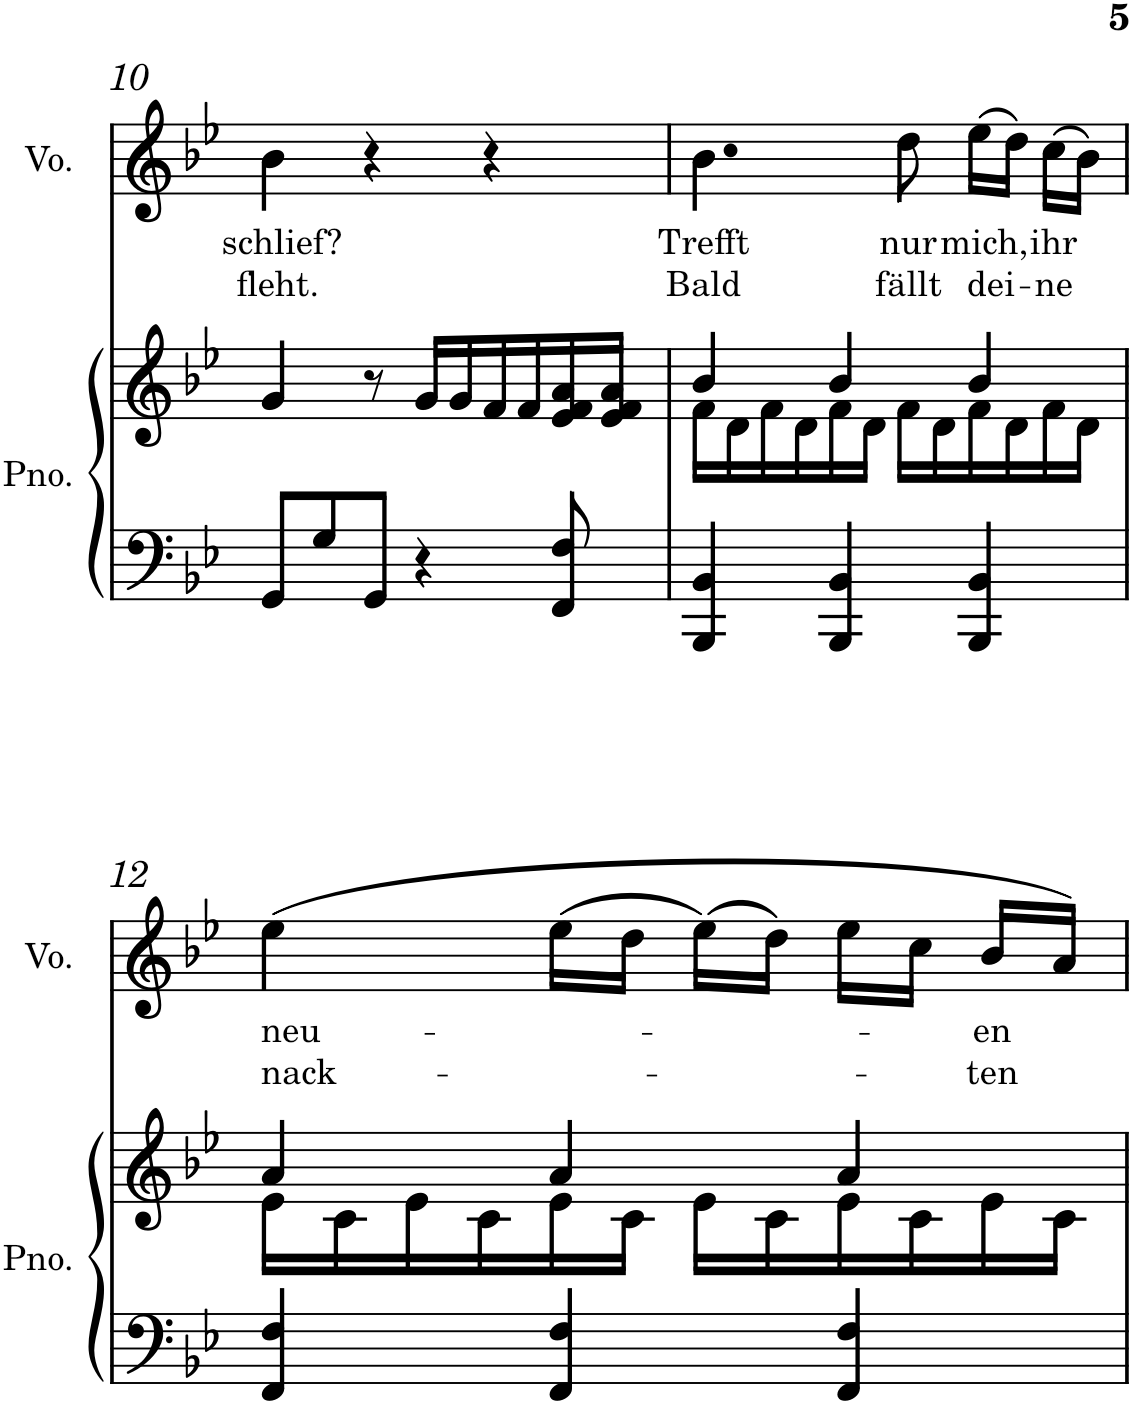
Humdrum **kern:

**kern	**kern	**kern	**text	**text
*part2	*part2	*part1	*part1	*part1
*staff3	*staff2	*staff1	*staff1	*staff1
*I"Piano	*	*I"Voice	*	*
*I'Pno.	*	*I'Vo.	*	*
!!LO:PB:g=z
*clefF4	*clefG2	*clefG2	*	*
*k[b-e-]	*k[b-e-]	*k[b-e-]	*	*
*M6/8	*M6/8	*M6/8	*	*
=10	=10	=10	=10	=10
!	!	!	!LO:LY:b	!LO:LY:b
8GG/L	4g/	4b-\	schlief?	fleht.
8G/	.	.	.	.
8GG/J	8r	4r	.	.
4r	16g/LL	.	.	.
.	16g/	.	.	.
.	16f/	4r	.	.
.	16f/	.	.	.
8FF/ 8F/	16e-/ 16f/ 16a/	.	.	.
.	16e-/ 16f/ 16a/JJ	.	.	.
=11	=11	=11	=11	=11
*	*^	*	*	*
!	!	!	!	!LO:LY:b	!LO:LY:b
4BBB-/ 4BB-/	4b-/	16f\LL	4.b-\	Trefft	Bald
.	.	16d\	.	.	.
.	.	16f\	.	.	.
.	.	16d\	.	.	.
4BBB-/ 4BB-/	4b-/	16f\	.	.	.
.	.	16d\JJ	.	.	.
!	!	!	!	!LO:LY:b	!LO:LY:b
.	.	16f\LL	8dd\	nur	fällt
.	.	16d\	.	.	.
!	!	!	!	!LO:LY:b	!LO:LY:b
4BBB-/ 4BB-/	4b-/	16f\	(16ee-\LL	mich,	dei-
.	.	16d\	16dd\JJ)	.	.
!	!	!	!	!LO:LY:b	!LO:LY:b
.	.	16f\	(16cc\LL	ihr	-ne
.	.	16d\JJ	16b-\JJ)	.	.
!!LO:LB:g=z
=12	=12	=12	=12	=12	=12
!	!	!	!	!LO:LY:b	!LO:LY:b
4FF/ 4F/	4a/	16e-\LL	(4ee-\	neu-	nack-
.	.	16c\	.	.	.
.	.	16e-\	.	.	.
.	.	16c\	.	.	.
4FF/ 4F/	4a/	16e-\	(16ee-\LL	.	.
.	.	16c\JJ	16dd\JJ	.	.
.	.	16e-\LL	(16ee-\LL)	.	.
.	.	16c\	16dd\JJ)	.	.
4FF/ 4F/	4a/	16e-\	16ee-\LL	.	.
.	.	16c\	16cc\JJ	.	.
!	!	!	!	!LO:LY:b	!LO:LY:b
.	.	16e-\	16b-/LL	-en	-ten
.	.	16c\JJ	16a/JJ)	.	.
*	*v	*v	*	*	*
=	=	=	=	=
*-	*-	*-	*-	*-
